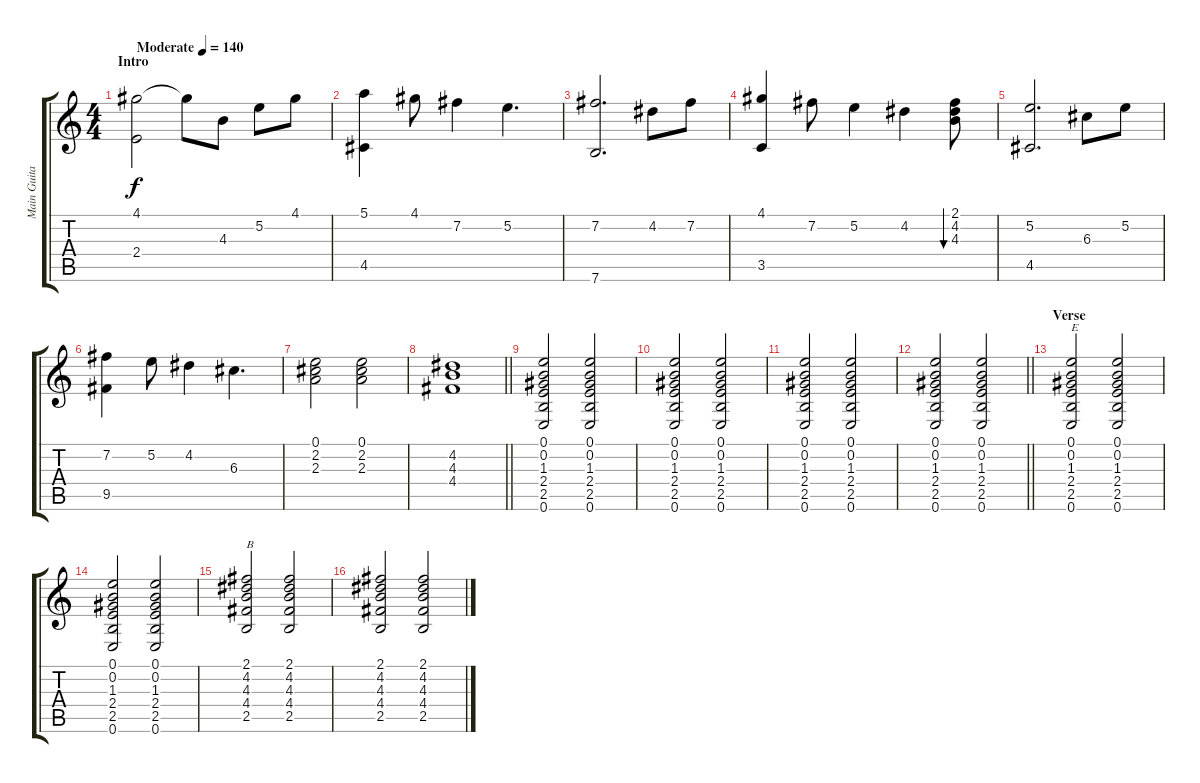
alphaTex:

\track ("Main Guitar" "Main Guita") {instrument acousticguitarsteel}
\staff {score tabs}
\tuning (E4 B3 G3 D3 A2 E2) {hide}
\ts (4 4)
\section ("" "Intro")
\tempo (140 "Moderate")
\clef g2
\ks c
(4.1 2.4).2{dy f instrument acousticguitarsteel} 4.1{t}.8 4.3.8 5.2.8 4.1.8 |
(5.1 4.5).4 4.1.8 7.2.4 5.2.4{d} |
(7.2 7.6).2{d} 4.2.8 7.2.8 |
(4.1 3.5).4 7.2.8 5.2.4 4.2.4 (2.1 4.2 4.3).8{bu 480} |
(5.2 4.5).2{d} 6.3.8 5.2.8 |
(7.2 9.5).4 5.2.8 4.2.4 6.3.4{d} |
(0.1 2.2 2.3).2 (0.1 2.2 2.3).2 |
\barLineRight lightlight
(4.2 4.3 4.4).1 |
(0.1 0.2 1.3 2.4 2.5 0.6).2 (0.1 0.2 1.3 2.4 2.5 0.6).2 |
(0.1 0.2 1.3 2.4 2.5 0.6).2 (0.1 0.2 1.3 2.4 2.5 0.6).2 |
(0.1 0.2 1.3 2.4 2.5 0.6).2 (0.1 0.2 1.3 2.4 2.5 0.6).2 |
\barLineRight lightlight
(0.1 0.2 1.3 2.4 2.5 0.6).2 (0.1 0.2 1.3 2.4 2.5 0.6).2 |
\section ("" "Verse")
(0.1 0.2 1.3 2.4 2.5 0.6).2{txt "E"} (0.1 0.2 1.3 2.4 2.5 0.6).2 |
(0.1 0.2 1.3 2.4 2.5 0.6).2 (0.1 0.2 1.3 2.4 2.5 0.6).2 |
(2.1 4.2 4.3 4.4 2.5).2{txt "B"} (2.1 4.2 4.3 4.4 2.5).2 |
(2.1 4.2 4.3 4.4 2.5).2 (2.1 4.2 4.3 4.4 2.5).2
